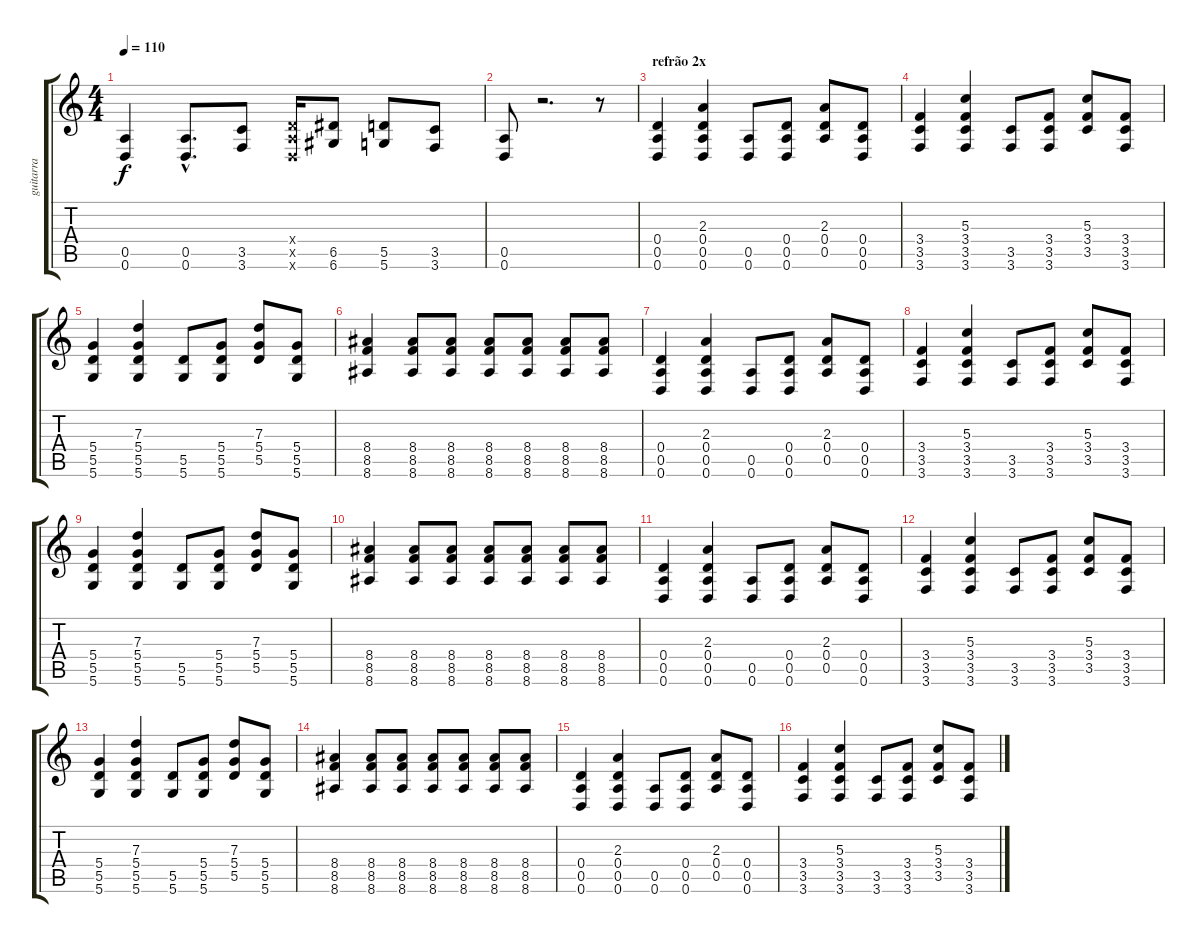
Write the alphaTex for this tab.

\track ("guitarra" "guitarra") {instrument distortionguitar}
\staff {score tabs}
\tuning (E4 B3 G3 D3 A2 D2) {hide}
\ts (4 4)
\tempo 110
\clef g2
\ks c
(0.5 0.6).4{dy f} (0.5{hac} 0.6{hac}).8{d} (3.5 3.6).8 (0.4{x} 0.5{x} 0.6{x}).16 (6.5 6.6).8 (5.5 5.6).8 (3.5 3.6).8 |
(0.5 0.6).8 r.2{d} r.8 |
\section ("" "refrão 2x")
(0.4 0.5 0.6).4 (2.3 0.4 0.5 0.6).4 (0.5 0.6).8 (0.4 0.5 0.6).8 (2.3 0.4 0.5).8 (0.4 0.5 0.6).8 |
(3.4 3.5 3.6).4 (5.3 3.4 3.5 3.6).4 (3.5 3.6).8 (3.4 3.5 3.6).8 (5.3 3.4 3.5).8 (3.4 3.5 3.6).8 |
(5.4 5.5 5.6).4 (7.3 5.4 5.5 5.6).4 (5.5 5.6).8 (5.4 5.5 5.6).8 (7.3 5.4 5.5).8 (5.4 5.5 5.6).8 |
(8.4 8.5 8.6).4 (8.4 8.5 8.6).8 (8.4 8.5 8.6).8 (8.4 8.5 8.6).8 (8.4 8.5 8.6).8 (8.4 8.5 8.6).8 (8.4 8.5 8.6).8 |
(0.4 0.5 0.6).4 (2.3 0.4 0.5 0.6).4 (0.5 0.6).8 (0.4 0.5 0.6).8 (2.3 0.4 0.5).8 (0.4 0.5 0.6).8 |
(3.4 3.5 3.6).4 (5.3 3.4 3.5 3.6).4 (3.5 3.6).8 (3.4 3.5 3.6).8 (5.3 3.4 3.5).8 (3.4 3.5 3.6).8 |
(5.4 5.5 5.6).4 (7.3 5.4 5.5 5.6).4 (5.5 5.6).8 (5.4 5.5 5.6).8 (7.3 5.4 5.5).8 (5.4 5.5 5.6).8 |
(8.4 8.5 8.6).4 (8.4 8.5 8.6).8 (8.4 8.5 8.6).8 (8.4 8.5 8.6).8 (8.4 8.5 8.6).8 (8.4 8.5 8.6).8 (8.4 8.5 8.6).8 |
(0.4 0.5 0.6).4 (2.3 0.4 0.5 0.6).4 (0.5 0.6).8 (0.4 0.5 0.6).8 (2.3 0.4 0.5).8 (0.4 0.5 0.6).8 |
(3.4 3.5 3.6).4 (5.3 3.4 3.5 3.6).4 (3.5 3.6).8 (3.4 3.5 3.6).8 (5.3 3.4 3.5).8 (3.4 3.5 3.6).8 |
(5.4 5.5 5.6).4 (7.3 5.4 5.5 5.6).4 (5.5 5.6).8 (5.4 5.5 5.6).8 (7.3 5.4 5.5).8 (5.4 5.5 5.6).8 |
(8.4 8.5 8.6).4 (8.4 8.5 8.6).8 (8.4 8.5 8.6).8 (8.4 8.5 8.6).8 (8.4 8.5 8.6).8 (8.4 8.5 8.6).8 (8.4 8.5 8.6).8 |
(0.4 0.5 0.6).4 (2.3 0.4 0.5 0.6).4 (0.5 0.6).8 (0.4 0.5 0.6).8 (2.3 0.4 0.5).8 (0.4 0.5 0.6).8 |
(3.4 3.5 3.6).4 (5.3 3.4 3.5 3.6).4 (3.5 3.6).8 (3.4 3.5 3.6).8 (5.3 3.4 3.5).8 (3.4 3.5 3.6).8
